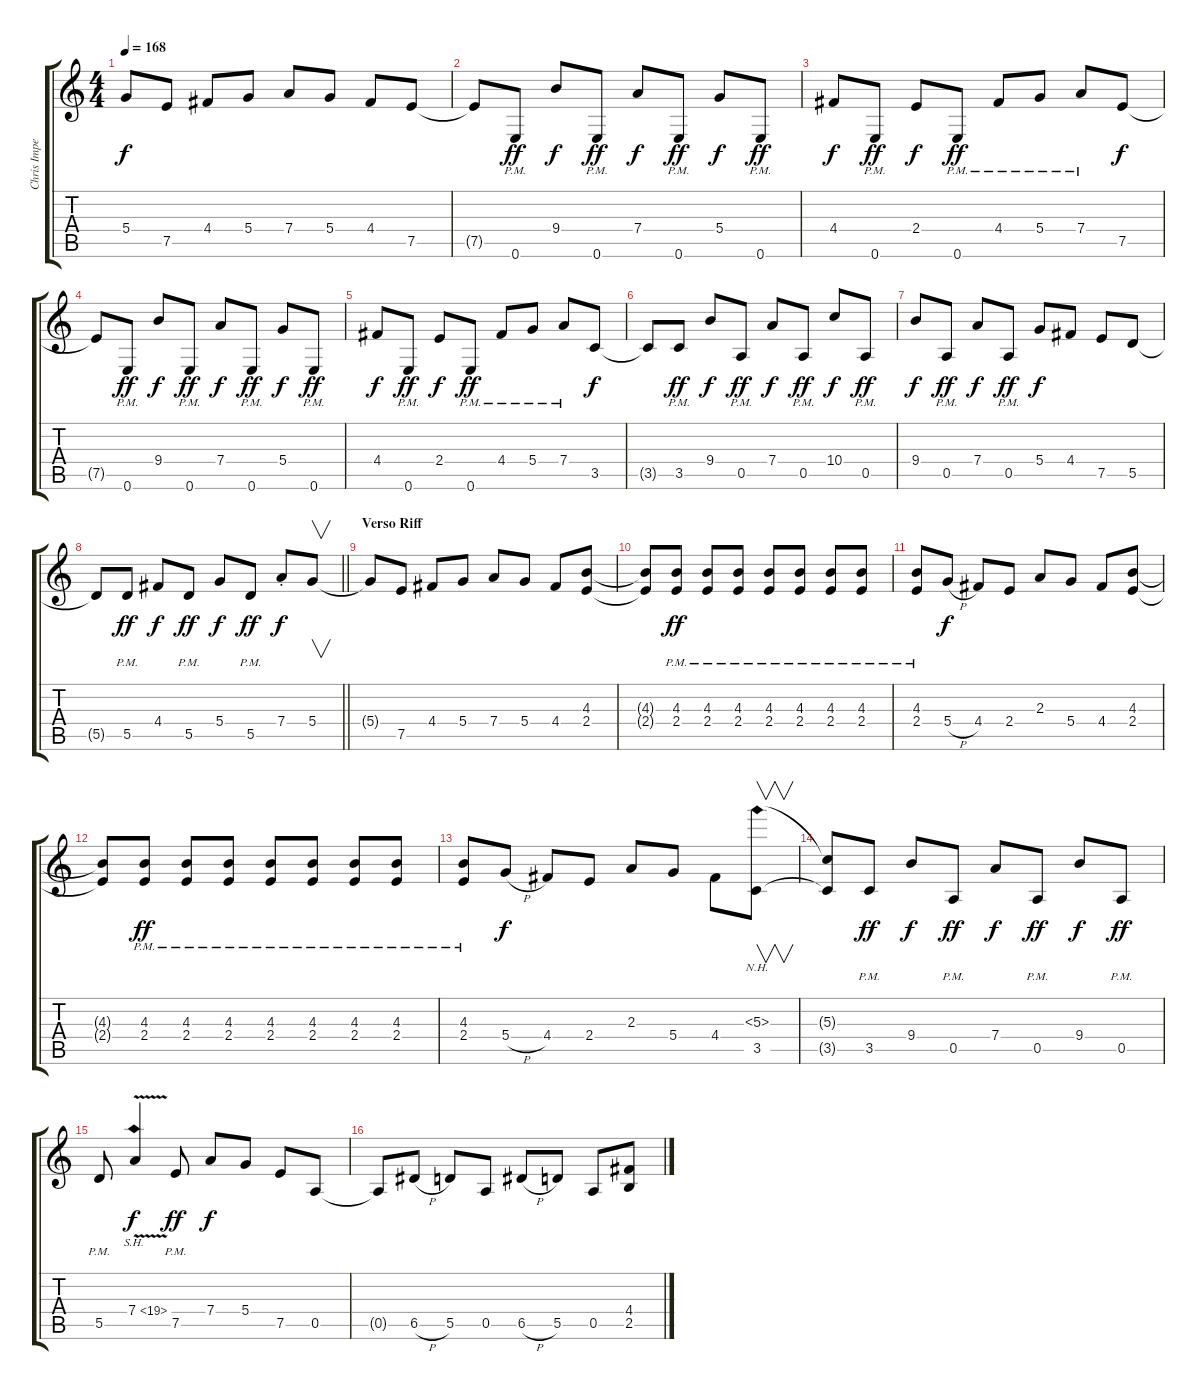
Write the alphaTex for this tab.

\track ("Chris Impellitteri" "Chris Impe") {instrument overdrivenguitar}
\staff {score tabs}
\tuning (E4 B3 G3 D3 A2 E2) {hide}
\ts (4 4)
\tempo 168
\clef g2
\ks c
5.4{t}.8{dy f} 7.5.8 4.4.8 5.4.8 7.4.8 5.4.8 4.4.8 7.5.8 |
7.5{t}.8 0.6{pm}.8{dy ff} 9.4.8{dy f} 0.6{pm}.8{dy ff} 7.4.8{dy f} 0.6{pm}.8{dy ff} 5.4.8{dy f} 0.6{pm}.8{dy ff} |
4.4.8{dy f} 0.6{pm}.8{dy ff} 2.4.8{dy f} 0.6{pm}.8{dy ff} 4.4{pm}.8 5.4{pm}.8 7.4{pm}.8 7.5.8{dy f} |
7.5{t}.8 0.6{pm}.8{dy ff} 9.4.8{dy f} 0.6{pm}.8{dy ff} 7.4.8{dy f} 0.6{pm}.8{dy ff} 5.4.8{dy f} 0.6{pm}.8{dy ff} |
4.4.8{dy f} 0.6{pm}.8{dy ff} 2.4.8{dy f} 0.6{pm}.8{dy ff} 4.4{pm}.8 5.4{pm}.8 7.4{pm}.8 3.5.8{dy f} |
3.5{t}.8 3.5{pm}.8{dy ff} 9.4.8{dy f} 0.5{pm}.8{dy ff} 7.4.8{dy f} 0.5{pm}.8{dy ff} 10.4.8{dy f} 0.5{pm}.8{dy ff} |
9.4.8{dy f} 0.5{pm}.8{dy ff} 7.4.8{dy f} 0.5{pm}.8{dy ff} 5.4.8{dy f} 4.4.8 7.5.8 5.5.8 |
\barLineRight lightlight
5.5{t}.8 5.5{pm}.8{dy ff} 4.4.8{dy f} 5.5{pm}.8{dy ff} 5.4.8{dy f} 5.5{pm}.8{dy ff} 7.4{st}.8{dy f} 5.4.8{v} |
\section ("" "Verso Riff")
5.4{t}.8 7.5.8 4.4.8 5.4.8 7.4.8 5.4.8 4.4.8 (4.3 2.4).8 |
(4.3{t} 2.4{t}).8 (4.3{pm} 2.4{pm}).8{dy ff} (4.3{pm} 2.4{pm}).8 (4.3{pm} 2.4{pm}).8 (4.3{pm} 2.4{pm}).8 (4.3{pm} 2.4{pm}).8 (4.3{pm} 2.4{pm}).8 (4.3{pm} 2.4{pm}).8 |
(4.3{pm} 2.4{pm}).8 5.4{h}.8{dy f} 4.4.8 2.4.8 2.3.8 5.4.8 4.4.8 (4.3 2.4).8 |
(4.3{t} 2.4{t}).8 (4.3{pm} 2.4{pm}).8{dy ff} (4.3{pm} 2.4{pm}).8 (4.3{pm} 2.4{pm}).8 (4.3{pm} 2.4{pm}).8 (4.3{pm} 2.4{pm}).8 (4.3{pm} 2.4{pm}).8 (4.3{pm} 2.4{pm}).8 |
(4.3{pm} 2.4{pm}).8 5.4{h}.8{dy f} 4.4.8 2.4.8 2.3.8 5.4.8 4.4.8 (5.3{nh} 3.5).8{v} |
(5.3{t} 3.5{t}).8 3.5{pm}.8{dy ff} 9.4.8{dy f} 0.5{pm}.8{dy ff} 7.4.8{dy f} 0.5{pm}.8{dy ff} 9.4.8{dy f} 0.5{pm}.8{dy ff} |
5.5{pm}.8 7.4{sh 12 v}.4{dy f} 7.5{pm}.8{dy ff} 7.4.8{dy f} 5.4.8 7.5.8 0.5.8 |
0.5{t}.8 6.5{h}.8 5.5.8 0.5.8 6.5{h}.8 5.5.8 0.5.8 (4.4 2.5).8
